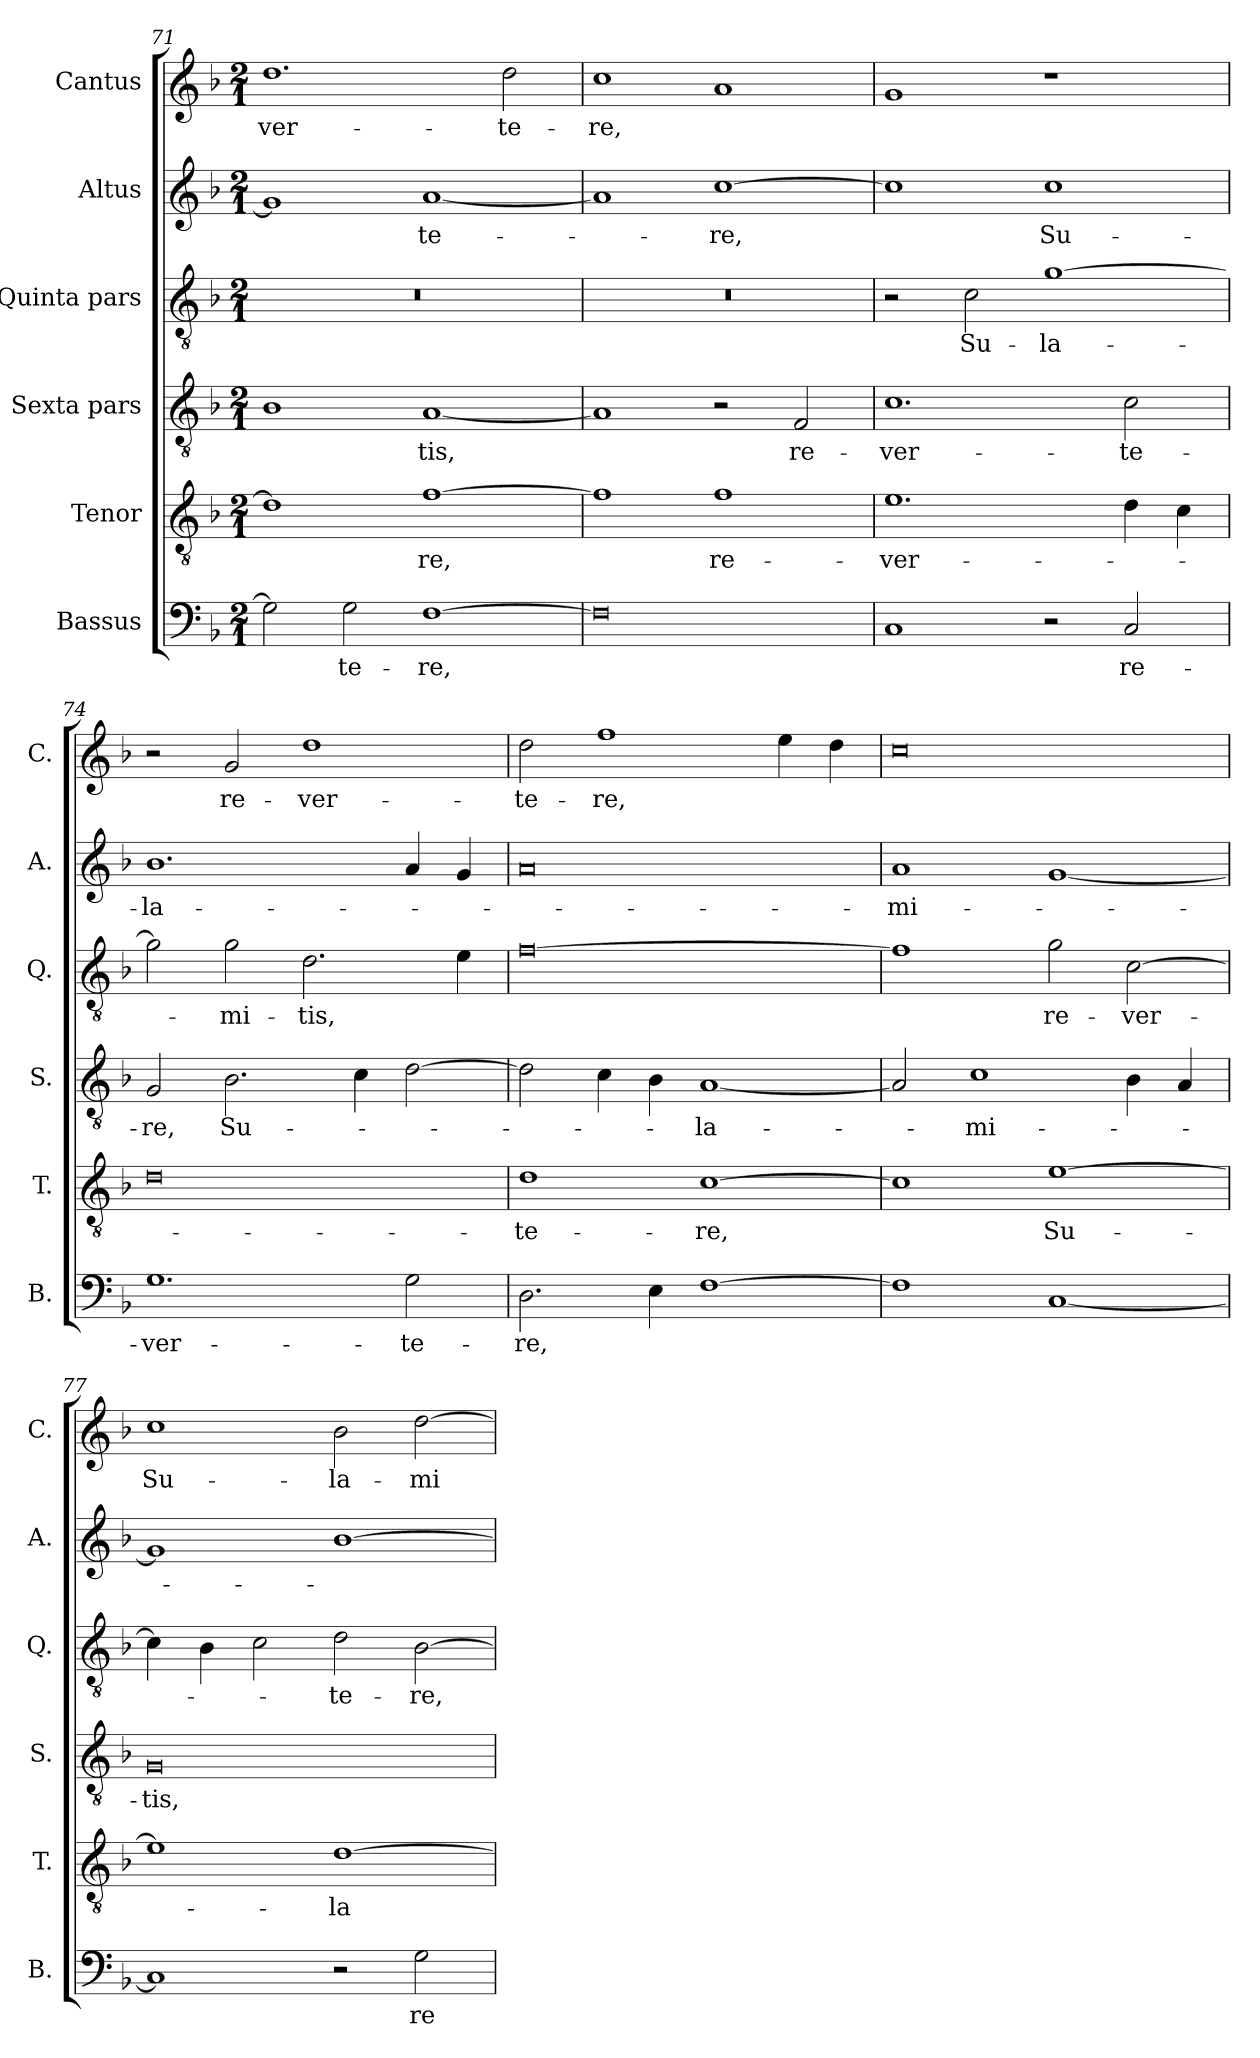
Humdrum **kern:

**kern	**text	**kern	**text	**kern	**text	**kern	**text	**kern	**text	**kern	**text
*part6	*part6	*part5	*part5	*part4	*part4	*part3	*part3	*part2	*part2	*part1	*part1
*staff6	*staff6	*staff5	*staff5	*staff4	*staff4	*staff3	*staff3	*staff2	*staff2	*staff1	*staff1
*I"Bassus	*	*I"Tenor	*	*I"Sexta pars	*	*I"Quinta pars	*	*I"Altus	*	*I"Cantus	*
*I'B.	*	*I'T.	*	*I'S.	*	*I'Q.	*	*I'A.	*	*I'C.	*
*clefF4	*	*clefGv2	*	*clefGv2	*	*clefGv2	*	*clefG2	*	*clefG2	*
*k[b-]	*	*k[b-]	*	*k[b-]	*	*k[b-]	*	*k[b-]	*	*k[b-]	*
*M2/1	*	*M2/1	*	*M2/1	*	*M2/1	*	*M2/1	*	*M2/1	*
=71	=71	=71	=71	=71	=71	=71	=71	=71	=71	=71	=71
!	!	!	!	!	!	!	!	!	!	!	!LO:LY:b
2G\]	.	1d]	.	1B-	.	0r	.	1g]	.	1.dd	-ver-
!	!LO:LY:b	!	!	!	!	!	!	!	!	!	!
2G\	-te-	.	.	.	.	.	.	.	.	.	.
!	!LO:LY:b	!	!LO:LY:b	!	!LO:LY:b	!	!	!	!LO:LY:b	!	!
[1F	-re,	[1f	-re,	[1A	-tis,	.	.	[1a	-te-	.	.
!	!	!	!	!	!	!	!	!	!	!	!LO:LY:b
.	.	.	.	.	.	.	.	.	.	2dd\	-te-
=72	=72	=72	=72	=72	=72	=72	=72	=72	=72	=72	=72
!	!	!	!	!	!	!	!	!	!	!	!LO:LY:b
0F]	.	1f]	.	1A]	.	0r	.	1a]	.	1cc	-re,
!	!	!	!LO:LY:b	!	!	!	!	!	!LO:LY:b	!	!
.	.	1f	re-	2r	.	.	.	[1cc	-re,	1a	.
!	!	!	!	!	!LO:LY:b	!	!	!	!	!	!
.	.	.	.	2F/	re-	.	.	.	.	.	.
=73	=73	=73	=73	=73	=73	=73	=73	=73	=73	=73	=73
!	!	!	!LO:LY:b	!	!LO:LY:b	!	!	!	!	!	!
1C	.	1.e	-ver-	1.c	-ver-	2r	.	1cc]	.	1g	.
!	!	!	!	!	!	!	!LO:LY:b	!	!	!	!
.	.	.	.	.	.	2c\	Su-	.	.	.	.
!	!	!	!	!	!	!	!LO:LY:b	!	!LO:LY:b	!	!
2r	.	.	.	.	.	[1g	-la-	1cc	Su-	1r	.
!	!LO:LY:b	!	!	!	!LO:LY:b	!	!	!	!	!	!
2C/	re-	4d\	.	2c\	-te-	.	.	.	.	.	.
.	.	4c\	.	.	.	.	.	.	.	.	.
!!LO:PB:g=z
=74	=74	=74	=74	=74	=74	=74	=74	=74	=74	=74	=74
!	!LO:LY:b	!	!	!	!LO:LY:b	!	!	!	!LO:LY:b	!	!
1.G	-ver-	0d	.	2G/	-re,	2g\]	.	1.b-	-la-	2r	.
!	!	!	!	!	!LO:LY:b	!	!LO:LY:b	!	!	!	!LO:LY:b
.	.	.	.	2.B-\	Su-	2g\	-mi-	.	.	2g/	re-
!	!	!	!	!	!	!	!LO:LY:b	!	!	!	!LO:LY:b
.	.	.	.	.	.	2.d\	-tis,	.	.	1dd	-ver-
.	.	.	.	4c\	.	.	.	.	.	.	.
!	!LO:LY:b	!	!	!	!	!	!	!	!	!	!
2G\	-te-	.	.	[2d\	.	.	.	4a/	.	.	.
.	.	.	.	.	.	4e\	.	4g/	.	.	.
=75	=75	=75	=75	=75	=75	=75	=75	=75	=75	=75	=75
!	!LO:LY:b	!	!LO:LY:b	!	!	!	!	!	!	!	!LO:LY:b
2.D\	-re,	1d	-te-	2d\]	.	[0f	.	0a	.	2dd\	-te-
!	!	!	!	!	!	!	!	!	!	!	!LO:LY:b
.	.	.	.	4c\	.	.	.	.	.	1ff	-re,
4E\	.	.	.	4B-\	.	.	.	.	.	.	.
!	!	!	!LO:LY:b	!	!LO:LY:b	!	!	!	!	!	!
[1F	.	[1c	-re,	[1A	-la-	.	.	.	.	.	.
.	.	.	.	.	.	.	.	.	.	4ee\	.
.	.	.	.	.	.	.	.	.	.	4dd\	.
=76	=76	=76	=76	=76	=76	=76	=76	=76	=76	=76	=76
!	!	!	!	!	!	!	!	!	!LO:LY:b	!	!
1F]	.	1c]	.	2A/]	.	1f]	.	1a	-mi-	0cc	.
!	!	!	!	!	!LO:LY:b	!	!	!	!	!	!
.	.	.	.	1c	-mi-	.	.	.	.	.	.
!	!	!	!LO:LY:b	!	!	!	!LO:LY:b	!	!	!	!
[1C	.	[1e	Su-	.	.	2g\	re-	[1g	.	.	.
!	!	!	!	!	!	!	!LO:LY:b	!	!	!	!
.	.	.	.	4B-\	.	[2c\	-ver-	.	.	.	.
.	.	.	.	4A/	.	.	.	.	.	.	.
=77	=77	=77	=77	=77	=77	=77	=77	=77	=77	=77	=77
!	!	!	!	!	!LO:LY:b	!	!	!	!	!	!LO:LY:b
1C]	.	1e]	.	0G	-tis,	4c\]	.	1g]	.	1cc	Su-
.	.	.	.	.	.	4B-\	.	.	.	.	.
.	.	.	.	.	.	2c\	.	.	.	.	.
!	!	!	!LO:LY:b	!	!	!	!LO:LY:b	!	!	!	!LO:LY:b
2r	.	[1d	-la-	.	.	2d\	-te-	[1b-	.	2b-\	-la-
!	!LO:LY:b	!	!	!	!	!	!LO:LY:b	!	!	!	!LO:LY:b
2G\	re-	.	.	.	.	[2B-\	-re,	.	.	[2dd\	-mi-
=	=	=	=	=	=	=	=	=	=	=	=
*-	*-	*-	*-	*-	*-	*-	*-	*-	*-	*-	*-
